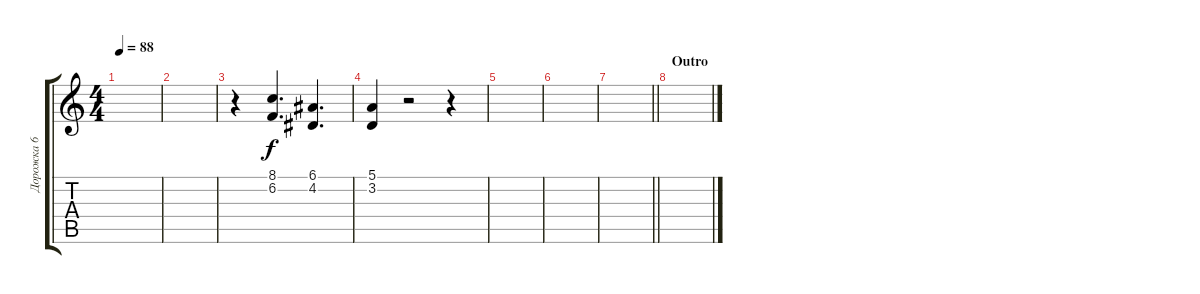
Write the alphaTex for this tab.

\track ("Дорожка 6" "Дорожка 6") {instrument brightacousticpiano}
\staff {score tabs}
\tuning (E4 B3 G3 D3 A2 E2) {hide}
\ts (4 4)
\tempo 88
\clef g2
\ks c
|
|
r.4 (8.1 6.2).4{d} (6.1 4.2).4{d} |
(5.1 3.2).4 r.2 r.4 |
|
|
\barLineRight lightlight
|
\section ("" "Outro")
